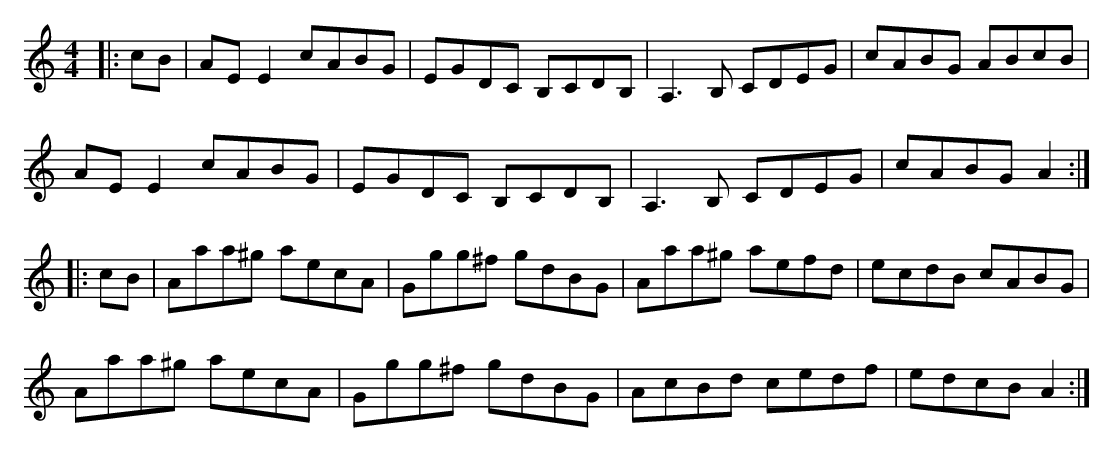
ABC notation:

X:1
M:4/4
K:Amin
|: cB|AEE2 cABG|EGDC B,CDB,|A,3B, CDEG|cABG ABcB|
AEE2 cABG|EGDC B,CDB,|A,3B, CDEG|cABG A2:|
|: cB|Aaa^g aecA|Ggg^f gdBG|Aaa^g aefd|ecdB cABG|
Aaa^g aecA|Ggg^f gdBG|AcBd cedf|edcB A2:|
